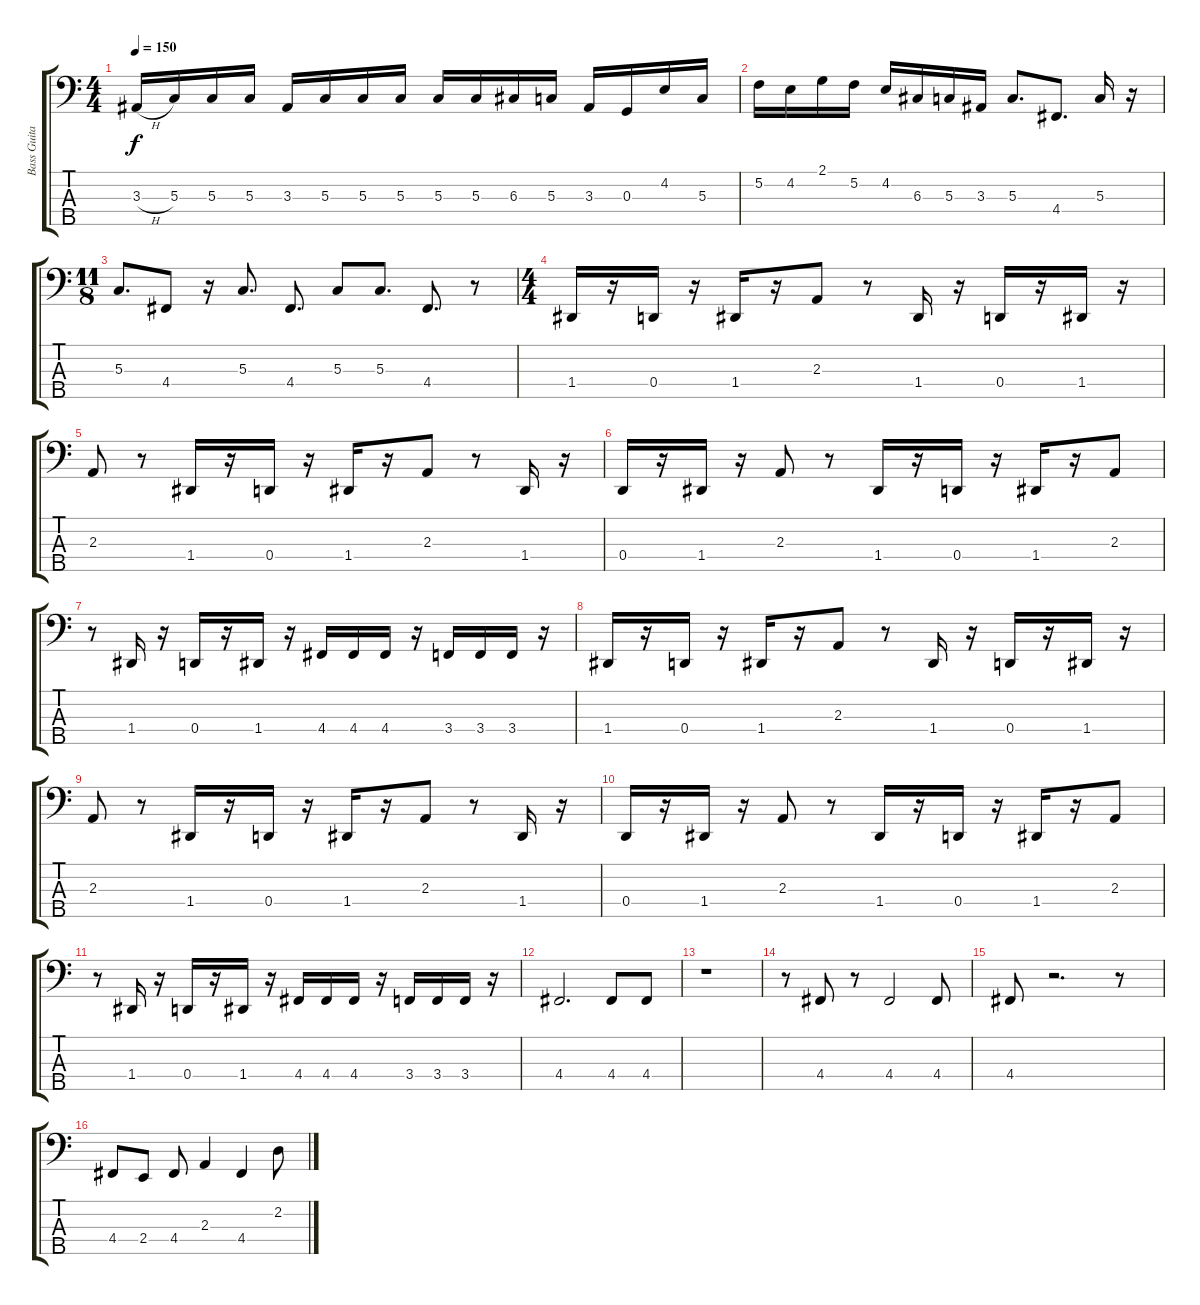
\track ("Bass Guitar" "Bass Guita") {instrument electricbasspick}
\staff {score tabs}
\tuning (F2 C2 G1 D1 A0) {hide}
\ts (4 4)
\tempo 150
\clef f4
\ks c
3.3{h}.16{dy f} 5.3.16 5.3.16 5.3.16 3.3.16 5.3.16 5.3.16 5.3.16 5.3.16 5.3.16 6.3.16 5.3.16 3.3.16 0.3.16 4.2.16 5.3.16 |
5.2.16 4.2.16 2.1.16 5.2.16 4.2.16 6.3.16 5.3.16 3.3.16 5.3.8{d} 4.4.8{d} 5.3.16 r.16 |
\ts (11 8)
5.3.8{d} 4.4.8 r.16 5.3.8{d} 4.4.8{d} 5.3.8 5.3.8{d} 4.4.8{d} r.8 |
\ts (4 4)
1.4.16 r.16 0.4.16 r.16 1.4.16 r.16 2.3.8 r.8 1.4.16 r.16 0.4.16 r.16 1.4.16 r.16 |
2.3.8 r.8 1.4.16 r.16 0.4.16 r.16 1.4.16 r.16 2.3.8 r.8 1.4.16 r.16 |
0.4.16 r.16 1.4.16 r.16 2.3.8 r.8 1.4.16 r.16 0.4.16 r.16 1.4.16 r.16 2.3.8 |
r.8 1.4.16 r.16 0.4.16 r.16 1.4.16 r.16 4.4.16 4.4.16 4.4.16 r.16 3.4.16 3.4.16 3.4.16 r.16 |
1.4.16 r.16 0.4.16 r.16 1.4.16 r.16 2.3.8 r.8 1.4.16 r.16 0.4.16 r.16 1.4.16 r.16 |
2.3.8 r.8 1.4.16 r.16 0.4.16 r.16 1.4.16 r.16 2.3.8 r.8 1.4.16 r.16 |
0.4.16 r.16 1.4.16 r.16 2.3.8 r.8 1.4.16 r.16 0.4.16 r.16 1.4.16 r.16 2.3.8 |
r.8 1.4.16 r.16 0.4.16 r.16 1.4.16 r.16 4.4.16 4.4.16 4.4.16 r.16 3.4.16 3.4.16 3.4.16 r.16 |
4.4.2{d} 4.4.8 4.4.8 |
r.1 |
r.8 4.4.8 r.8 4.4.2 4.4.8 |
4.4.8 r.2{d} r.8 |
4.4.8 2.4.8 4.4.8 2.3.4 4.4.4 2.2.8
